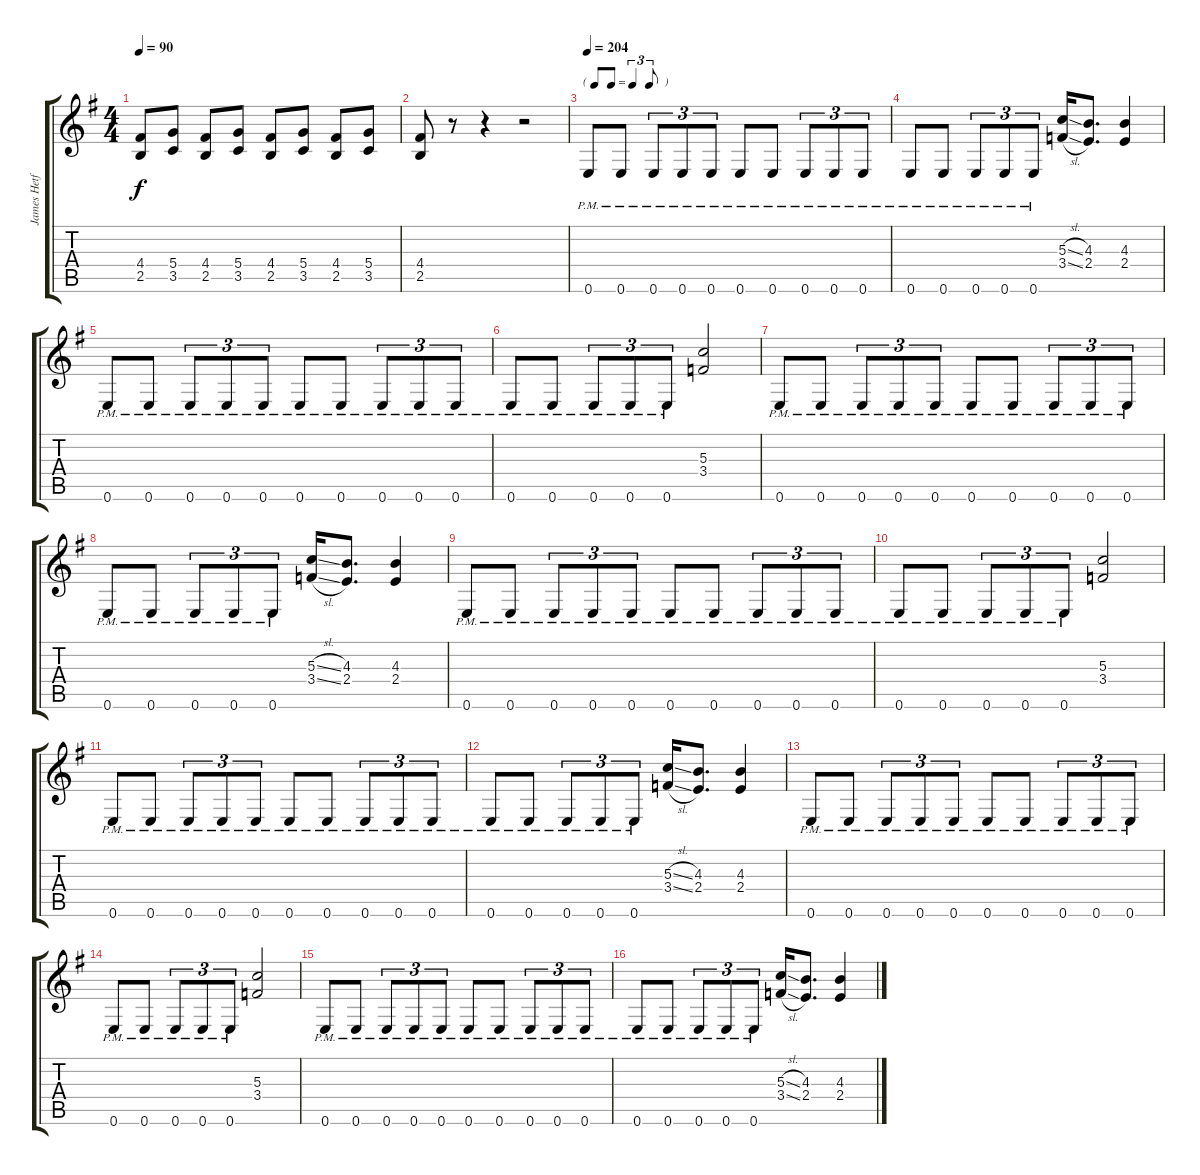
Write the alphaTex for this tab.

\track ("James Hetfield" "James Hetf") {instrument distortionguitar}
\staff {score tabs}
\tuning (E4 B3 G3 D3 A2 E2) {hide}
\ts (4 4)
\tempo 90
\clef g2
\ks eminor
(4.4 2.5).8{dy f} (5.4 3.5).8 (4.4 2.5).8 (5.4 3.5).8 (4.4 2.5).8 (5.4 3.5).8 (4.4 2.5).8 (5.4 3.5).8 |
(4.4 2.5).8 r.8 r.4 r.2 |
\tf triplet8th
\tempo 204
0.6{pm}.8 0.6{pm}.8 0.6{pm}.8{tu (3 2)} 0.6{pm}.8{tu (3 2)} 0.6{pm}.8{tu (3 2)} 0.6{pm}.8 0.6{pm}.8 0.6{pm}.8{tu (3 2)} 0.6{pm}.8{tu (3 2)} 0.6{pm}.8{tu (3 2)} |
0.6{pm}.8 0.6{pm}.8 0.6{pm}.8{tu (3 2)} 0.6{pm}.8{tu (3 2)} 0.6{pm}.8{tu (3 2)} (5.3{sl} 3.4{sl}).16 (4.3 2.4).8{d} (4.3 2.4).4 |
0.6{pm}.8 0.6{pm}.8 0.6{pm}.8{tu (3 2)} 0.6{pm}.8{tu (3 2)} 0.6{pm}.8{tu (3 2)} 0.6{pm}.8 0.6{pm}.8 0.6{pm}.8{tu (3 2)} 0.6{pm}.8{tu (3 2)} 0.6{pm}.8{tu (3 2)} |
0.6{pm}.8 0.6{pm}.8 0.6{pm}.8{tu (3 2)} 0.6{pm}.8{tu (3 2)} 0.6{pm}.8{tu (3 2)} (5.3 3.4).2 |
0.6{pm}.8 0.6{pm}.8 0.6{pm}.8{tu (3 2)} 0.6{pm}.8{tu (3 2)} 0.6{pm}.8{tu (3 2)} 0.6{pm}.8 0.6{pm}.8 0.6{pm}.8{tu (3 2)} 0.6{pm}.8{tu (3 2)} 0.6{pm}.8{tu (3 2)} |
0.6{pm}.8 0.6{pm}.8 0.6{pm}.8{tu (3 2)} 0.6{pm}.8{tu (3 2)} 0.6{pm}.8{tu (3 2)} (5.3{sl} 3.4{sl}).16 (4.3 2.4).8{d} (4.3 2.4).4 |
0.6{pm}.8 0.6{pm}.8 0.6{pm}.8{tu (3 2)} 0.6{pm}.8{tu (3 2)} 0.6{pm}.8{tu (3 2)} 0.6{pm}.8 0.6{pm}.8 0.6{pm}.8{tu (3 2)} 0.6{pm}.8{tu (3 2)} 0.6{pm}.8{tu (3 2)} |
0.6{pm}.8 0.6{pm}.8 0.6{pm}.8{tu (3 2)} 0.6{pm}.8{tu (3 2)} 0.6{pm}.8{tu (3 2)} (5.3 3.4).2 |
0.6{pm}.8 0.6{pm}.8 0.6{pm}.8{tu (3 2)} 0.6{pm}.8{tu (3 2)} 0.6{pm}.8{tu (3 2)} 0.6{pm}.8 0.6{pm}.8 0.6{pm}.8{tu (3 2)} 0.6{pm}.8{tu (3 2)} 0.6{pm}.8{tu (3 2)} |
0.6{pm}.8 0.6{pm}.8 0.6{pm}.8{tu (3 2)} 0.6{pm}.8{tu (3 2)} 0.6{pm}.8{tu (3 2)} (5.3{sl} 3.4{sl}).16 (4.3 2.4).8{d} (4.3 2.4).4 |
0.6{pm}.8 0.6{pm}.8 0.6{pm}.8{tu (3 2)} 0.6{pm}.8{tu (3 2)} 0.6{pm}.8{tu (3 2)} 0.6{pm}.8 0.6{pm}.8 0.6{pm}.8{tu (3 2)} 0.6{pm}.8{tu (3 2)} 0.6{pm}.8{tu (3 2)} |
0.6{pm}.8 0.6{pm}.8 0.6{pm}.8{tu (3 2)} 0.6{pm}.8{tu (3 2)} 0.6{pm}.8{tu (3 2)} (5.3 3.4).2 |
0.6{pm}.8 0.6{pm}.8 0.6{pm}.8{tu (3 2)} 0.6{pm}.8{tu (3 2)} 0.6{pm}.8{tu (3 2)} 0.6{pm}.8 0.6{pm}.8 0.6{pm}.8{tu (3 2)} 0.6{pm}.8{tu (3 2)} 0.6{pm}.8{tu (3 2)} |
0.6{pm}.8 0.6{pm}.8 0.6{pm}.8{tu (3 2)} 0.6{pm}.8{tu (3 2)} 0.6{pm}.8{tu (3 2)} (5.3{sl} 3.4{sl}).16 (4.3 2.4).8{d} (4.3 2.4).4
